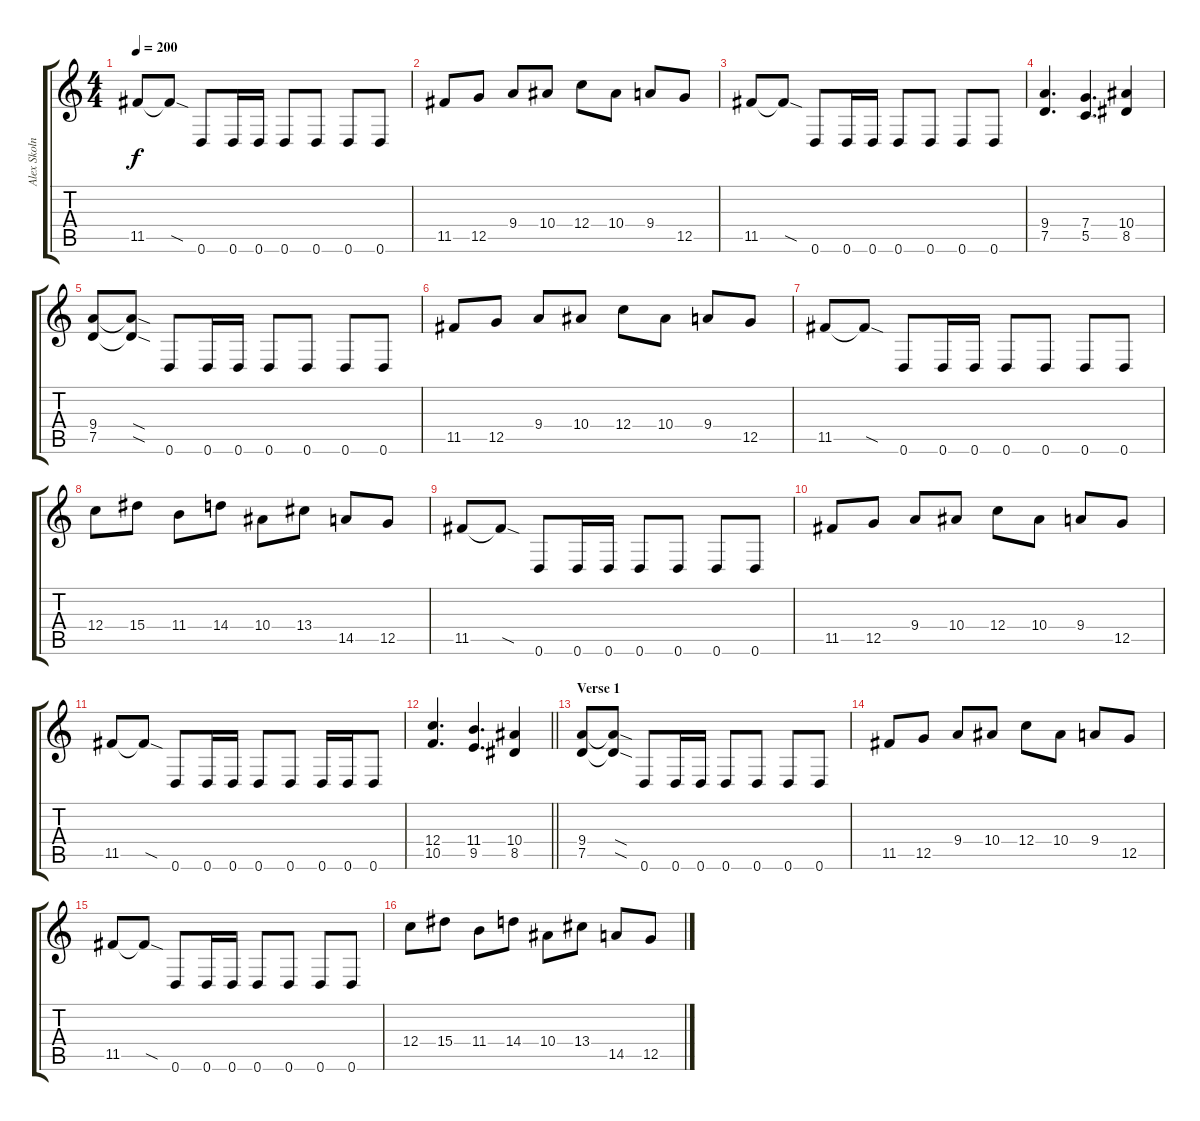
\track ("Alex Skolnick" "Alex Skoln") {instrument distortionguitar}
\staff {score tabs}
\tuning (D4 A3 F3 C3 G2 D2) {hide}
\ts (4 4)
\tempo 200
\clef g2
\ks c
11.5.8{dy f} 11.5{sod t}.8 0.6.8 0.6.16 0.6.16 0.6.8 0.6.8 0.6.8 0.6.8 |
11.5.8 12.5.8 9.4.8 10.4.8 12.4.8 10.4.8 9.4.8 12.5.8 |
11.5.8 11.5{sod t}.8 0.6.8 0.6.16 0.6.16 0.6.8 0.6.8 0.6.8 0.6.8 |
(9.4 7.5).4{d} (7.4 5.5).4{d} (10.4 8.5).4 |
(9.4 7.5).8 (9.4{sod t} 7.5{sod t}).8 0.6.8 0.6.16 0.6.16 0.6.8 0.6.8 0.6.8 0.6.8 |
11.5.8 12.5.8 9.4.8 10.4.8 12.4.8 10.4.8 9.4.8 12.5.8 |
11.5.8 11.5{sod t}.8 0.6.8 0.6.16 0.6.16 0.6.8 0.6.8 0.6.8 0.6.8 |
12.4.8 15.4.8 11.4.8 14.4.8 10.4.8 13.4.8 14.5.8 12.5.8 |
11.5.8 11.5{sod t}.8 0.6.8 0.6.16 0.6.16 0.6.8 0.6.8 0.6.8 0.6.8 |
11.5.8 12.5.8 9.4.8 10.4.8 12.4.8 10.4.8 9.4.8 12.5.8 |
11.5.8 11.5{sod t}.8 0.6.8 0.6.16 0.6.16 0.6.8 0.6.8 0.6.16 0.6.16 0.6.8 |
\barLineRight lightlight
(12.4 10.5).4{d} (11.4 9.5).4{d} (10.4 8.5).4 |
\section ("" "Verse 1")
(9.4 7.5).8 (9.4{sod t} 7.5{sod t}).8 0.6.8 0.6.16 0.6.16 0.6.8 0.6.8 0.6.8 0.6.8 |
11.5.8 12.5.8 9.4.8 10.4.8 12.4.8 10.4.8 9.4.8 12.5.8 |
11.5.8 11.5{sod t}.8 0.6.8 0.6.16 0.6.16 0.6.8 0.6.8 0.6.8 0.6.8 |
12.4.8 15.4.8 11.4.8 14.4.8 10.4.8 13.4.8 14.5.8 12.5.8
